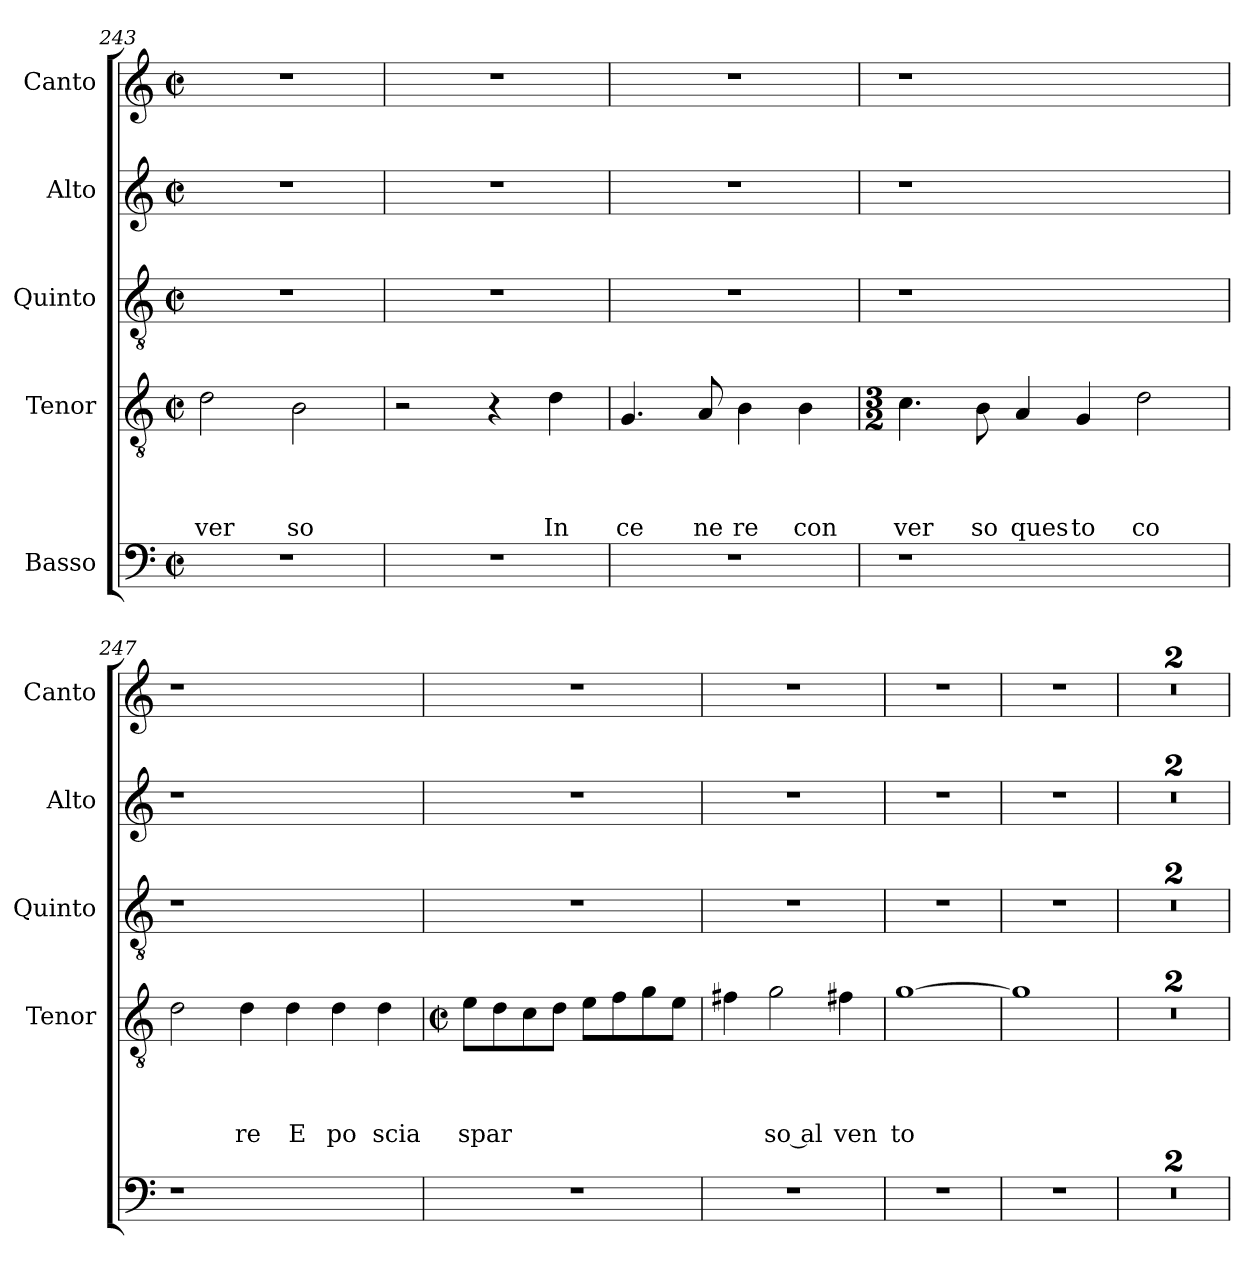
**kern	**kern	**text	**text	**text	**text	**kern	**kern	**kern
*part5	*part4	*part4	*part4	*part4	*part4	*part3	*part2	*part1
*staff5	*staff4	*staff4	*staff4	*staff4	*staff4	*staff3	*staff2	*staff1
*I"Basso	*I"Tenor	*	*	*	*	*I"Quinto	*I"Alto	*I"Canto
*	*I'Tenor	*	*	*	*	*I'Quinto	*I'Alto	*I'Canto
*clefF4	*clefGv2	*	*	*	*	*clefGv2	*clefG2	*clefG2
*k[]	*k[]	*	*	*	*	*k[]	*k[]	*k[]
*C:	*C:	*	*	*	*	*C:	*C:	*C:
*M2/2	*M2/2	*	*	*	*	*M2/2	*M2/2	*M2/2
*met(c|)	*met(c|)	*	*	*	*	*met(c|)	*met(c|)	*met(c|)
=243	=243	=243	=243	=243	=243	=243	=243	=243
!	!	!	!	!	!LO:LY:b	!	!	!
1r	2d\	.	.	.	ver	1r	1r	1r
!	!	!	!	!	!LO:LY:b	!	!	!
.	2B\	.	.	.	so	.	.	.
=244	=244	=244	=244	=244	=244	=244	=244	=244
1r	2r	.	.	.	.	1r	1r	1r
.	4r	.	.	.	.	.	.	.
!	!	!	!	!	!LO:LY:b	!	!	!
.	4d\	.	.	.	In	.	.	.
=245	=245	=245	=245	=245	=245	=245	=245	=245
!	!	!	!	!	!LO:LY:b	!	!	!
1r	4.G/	.	.	.	ce	1r	1r	1r
!	!	!	!	!	!LO:LY:b	!	!	!
.	8A/	.	.	.	ne	.	.	.
!	!	!	!	!	!LO:LY:b	!	!	!
.	4B\	.	.	.	re	.	.	.
!	!	!	!	!	!LO:LY:b	!	!	!
.	4B\	.	.	.	con	.	.	.
=246	=246	=246	=246	=246	=246	=246	=246	=246
*	*M3/2	*	*	*	*	*	*	*
!	!	!	!	!	!LO:LY:b	!	!	!
1r	4.c\	.	.	.	ver	1r	1r	1r
!	!	!	!	!	!LO:LY:b	!	!	!
.	8B\	.	.	.	so	.	.	.
!	!	!	!	!	!LO:LY:b	!	!	!
.	4A/	.	.	.	ques	.	.	.
!	!	!	!	!	!LO:LY:b	!	!	!
.	4G/	.	.	.	to	.	.	.
!	!	!	!	!	!LO:LY:b	!	!	!
2ryy	2d\	.	.	.	co	2ryy	2ryy	2ryy
!!LO:LB:g=z
=247	=247	=247	=247	=247	=247	=247	=247	=247
1r	2d\	.	.	.	.	1r	1r	1r
!	!	!	!	!	!LO:LY:b	!	!	!
.	4d\	.	.	.	re	.	.	.
!	!	!	!	!	!LO:LY:b	!	!	!
.	4d\	.	.	.	E	.	.	.
!	!	!	!	!	!LO:LY:b	!	!	!
2ryy	4d\	.	.	.	po	2ryy	2ryy	2ryy
!	!	!	!	!	!LO:LY:b	!	!	!
.	4d\	.	.	.	scia	.	.	.
=248	=248	=248	=248	=248	=248	=248	=248	=248
*	*M2/2	*	*	*	*	*	*	*
*	*met(c|)	*	*	*	*	*	*	*
!	!	!	!	!	!LO:LY:b	!	!	!
1r	8e\L	.	.	.	spar	1r	1r	1r
.	8d\	.	.	.	.	.	.	.
.	8c\	.	.	.	.	.	.	.
.	8d\J	.	.	.	.	.	.	.
.	8e\L	.	.	.	.	.	.	.
.	8f\	.	.	.	.	.	.	.
.	8g\	.	.	.	.	.	.	.
.	8e\J	.	.	.	.	.	.	.
=249	=249	=249	=249	=249	=249	=249	=249	=249
1r	4f#X\	.	.	.	.	1r	1r	1r
!	!	!	!	!	!LO:LY:b:rj	!	!	!
.	2g\	.	.	.	so al	.	.	.
!	!	!	!	!	!LO:LY:b	!	!	!
.	4f#X\	.	.	.	ven	.	.	.
=250	=250	=250	=250	=250	=250	=250	=250	=250
!	!	!	!	!	!LO:LY:b	!	!	!
1r	[>1g	.	.	.	to	1r	1r	1r
=251	=251	=251	=251	=251	=251	=251	=251	=251
1r	1g]	.	.	.	.	1r	1r	1r
=252	=252	=252	=252	=252	=252	=252	=252	=252
1r	1r	.	.	.	.	1r	1r	1r
=253	=253	=253	=253	=253	=253	=253	=253	=253
1r	1r	.	.	.	.	1r	1r	1r
=	=	=	=	=	=	=	=	=
*-	*-	*-	*-	*-	*-	*-	*-	*-
